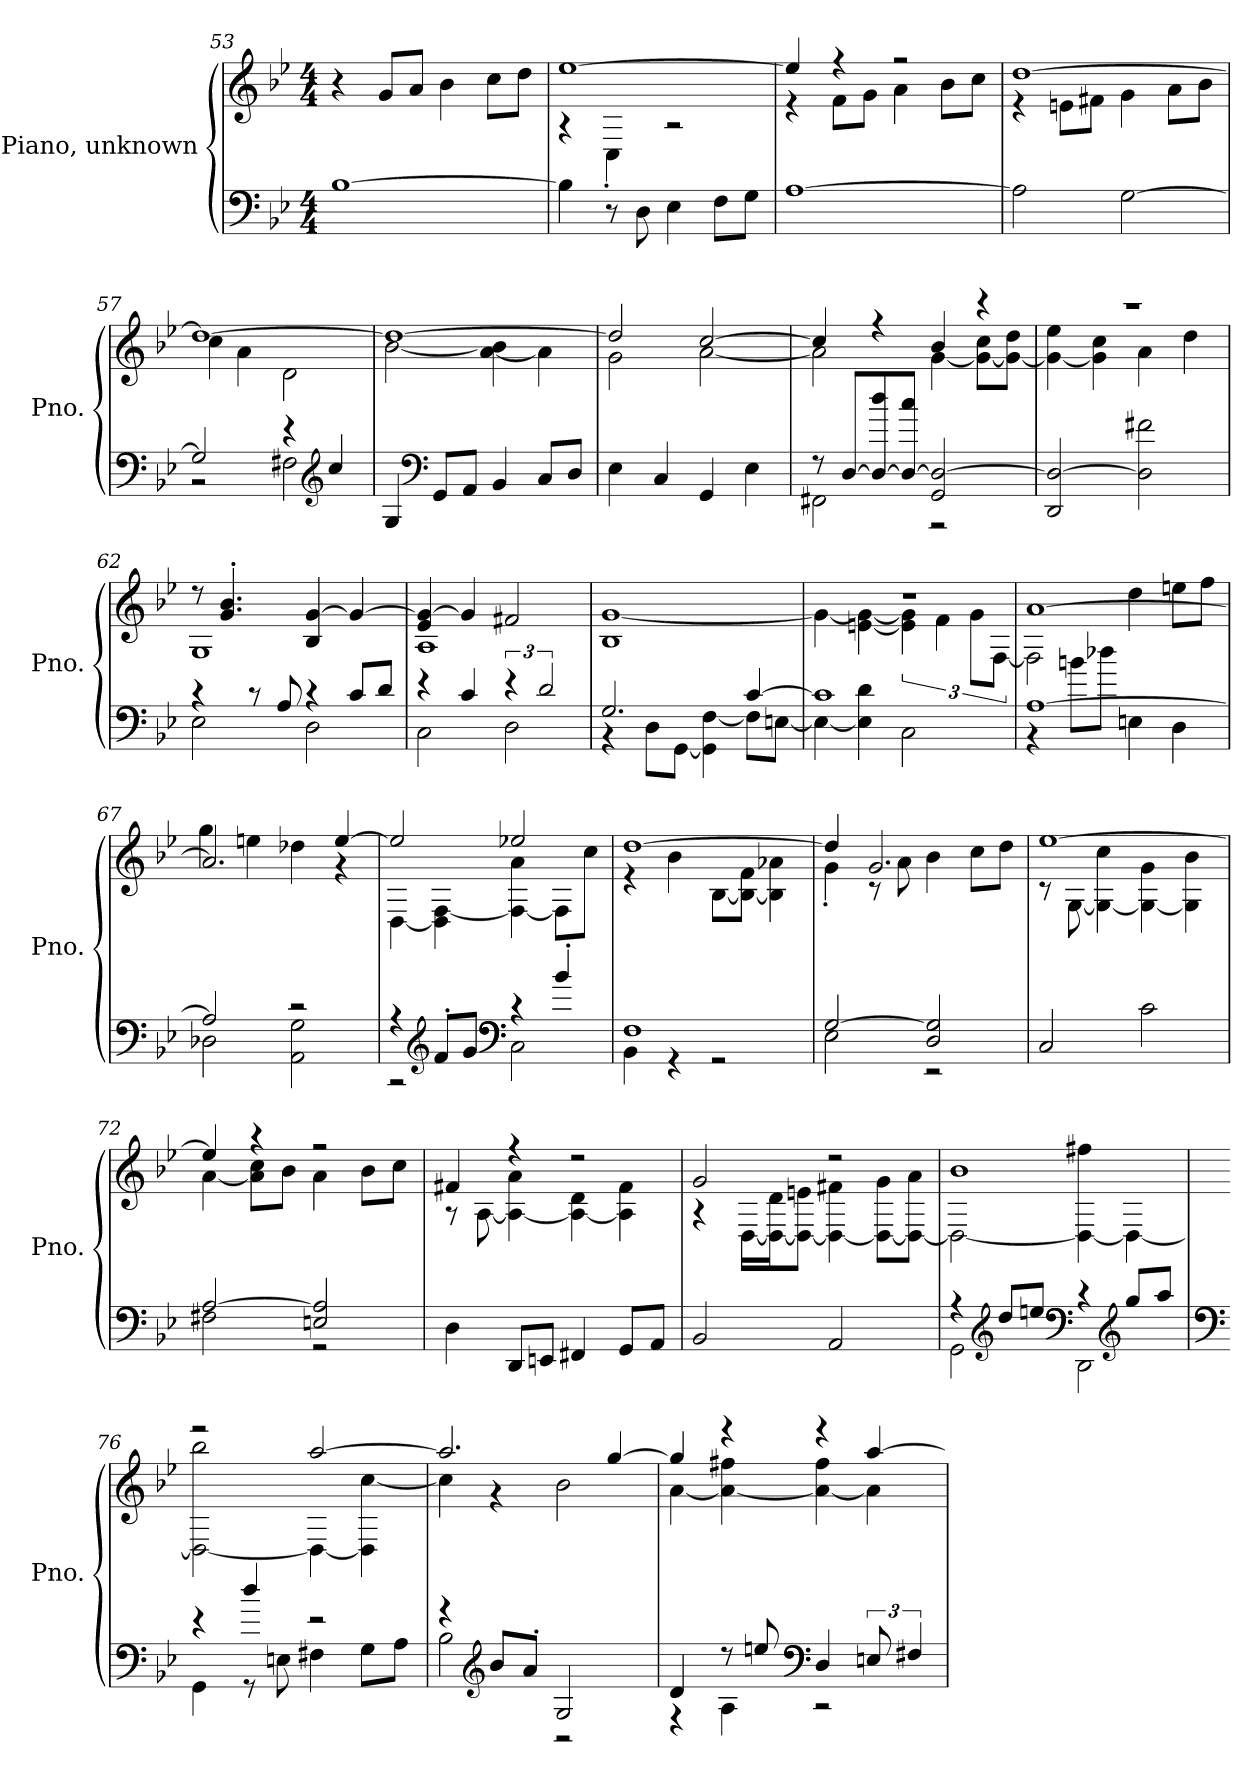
**kern	**kern
*part1	*part1
*staff2	*staff1
*I"Piano, unknown	*
*I'Pno.	*
!!LO:PB:g=z
*clefF4	*clefG2
*k[b-e-]	*k[b-e-]
*M4/4	*M4/4
=53	=53
[1B-	4r
.	8g/L
.	8a/J
.	4b-\
.	8cc\L
.	8dd\J
=54	=54
*	*^
4B-\]	[1ee-	4r
8r	.	4C'\
8D\	.	.
4E-\	.	2r
8F\L	.	.
8G\J	.	.
=55	=55	=55
[1A	4ee-/]	4r
.	4r	8f\L
.	.	8g\J
.	2r	4a\
.	.	8b-\L
.	.	8cc\J
=56	=56	=56
2A\]	[1dd	4r
.	.	8en\L
.	.	8f#X\J
[2G\	.	4g\
.	.	8a\L
.	.	8b-\J
=57	=57	=57
*^	*	*
2G/]	2r	1dd_	4cc\
.	.	.	4a\
4r	2F#X\	.	2d\
*clefG2	*	*	*
4cc/	.	.	.
*v	*v	*	*
=58	=58	=58
4G/	1dd_	[2b-\
*clefF4	*	*
8GG/L	.	.
8AA/J	.	.
4BB-/	.	[4a\ 4b-\]
8C/L	.	4a\]
8D/J	.	.
!!LO:LB:g=z	!!
=59	=59	=59
4E-\	2dd/]	2g\
4C/	.	.
4GG/	[2cc/	[2a\
4E-\	.	.
=60	=60	=60
*^	*	*
8r	2FF#X\	4cc/]	2a\]
[8D/L	.	.	.
8D/_ 8dd/	.	4r	.
8D/_ 8cc/J	.	.	.
2GG/ 2D/_	2r	4b-/	[4g\
.	.	4r	8g\_ 8cc\L
.	.	.	8g\_ 8dd\J
*v	*v	*	*
=61	=61	=61
2DD/ 2D/_	1r	4g\_ 4ee-\
.	.	4g\] 4cc\
2D\] 2f#X\	.	4a\
.	.	4dd\
=62	=62	=62
*^	*	*
4r	2E-\	8r	1G
.	.	4.g/' 4.b-/'	.
8r	.	.	.
8A/	.	.	.
4r	2D\	4B-/ [4g/	.
8c/L	.	4g/_	.
8d/J	.	.	.
=63	=63	=63	=63
4r	2C\	4e-/ 4g/_	1A
4c/	.	4g/]	.
6r	2D\	2f#X/	.
3d/	.	.	.
!!LO:LB:g=z	!!
=64	=64	=64	=64
2.G/	4r	1B-	[1g
.	8D\L	.	.
.	[8GG\J	.	.
.	4GG\] [4F\	.	.
[4c/	8F\L]	.	.
.	[8En\J	.	.
=65	=65	=65	=65
1c]	4E\_	1r	4g\_
.	4E\] 4d\	.	[4en\ 4g\_
.	2C\	.	6e\] 6g\]
.	.	.	6f\
.	.	.	12g\L
.	.	.	[12F\J
=66	=66	=66	=66
[1A	4r	[1a	2F\]
.	8bn\L	.	.
.	8dd-X\J	.	.
.	4En\	.	4dd\
.	4D\	.	8een\L
.	.	.	8ff\J
=67	=67	=67	=67
2A/]	2D-X\	2.a/]	4gg\
.	.	.	4een\
2r	2AA\ 2G\	.	4dd-X\
.	.	[4ee/	4r
!!LO:LB:g=z	!!
=68	=68	=68	=68
4r	2r	2ee/]	[4D\
*clefG2	*	*	*
8f'/L	.	.	4D\] [4F\
8g/J	.	.	.
*clefF4	*	*	*
4r	2C\	2ee-X/	4F\_ 4a\
4b-'/	.	.	8F\L]
.	.	.	8cc\J
=69	=69	=69	=69
1F	4BB-\	[1dd	4r
.	4r	.	4b-\
.	2r	.	[8B-\L
.	.	.	8B-\_ 8f\J
.	.	.	4B-\] 4a-X\
=70	=70	=70	=70
[2G/	2E-\	4dd/]	4g'\
.	.	2.g/	8r
.	.	.	8a\
2D/ 2G/]	2r	.	4b-\
.	.	.	8cc\L
.	.	.	8dd\J
*v	*v	*	*
=71	=71	=71
2C/	[1ee-	8r
.	.	[8G\
.	.	4G\_ 4cc\
2c\	.	4G\_ 4g\
.	.	4G\] 4b-\
=72	=72	=72
*^	*	*
[2A/	2F#X\	4ee-/]	[4a\
.	.	4r	8a\] 8cc\L
.	.	.	8b-\J
2En/ 2A/]	2r	2r	4a\
.	.	.	8b-\L
.	.	.	8cc\J
*v	*v	*	*
!!LO:LB:g=z	!!
=73	=73	=73
4D\	4f#X/	8r
.	.	[8A\
8DD/L	4r	4A\_ 4a\
8EEn/J	.	.
4FF#X/	2r	4A\_ 4d\
8GG/L	.	4A\] 4f#\
8AA/J	.	.
=74	=74	=74
2BB-/	2g/	4r
.	.	[16D\LL
.	.	16D\_ 16d\J
.	.	8D\_ 8en\J
2AA/	2r	4D\_ 4f#X\
.	.	8D\_ 8g\L
.	.	8D\_ 8a\J
=75	=75	=75
*^	*	*
4r	2GG\	1b-	2D\_
*clefG2	*	*	*
8dd/L	.	.	.
8een/J	.	.	.
*clefF4	*	*	*
4r	2DD\	.	4D\_ 4ff#X\
*clefG2	*	*	*
8gg/L	.	.	4D\_
8aa/J	.	.	.
!!LO:LB:g=z	!!
=76	=76	=76	=76
*clefF4	*	*	*
4r	4GG\	2r	2D\_ 2bb-\
4dd/	8r	.	.
.	8En\	.	.
2r	4F#X\	[2aa/	4D\_
.	8G\L	.	4D\] [4cc\
.	8A\J	.	.
=77	=77	=77	=77
4r	2B-\	2.aa/]	4cc\]
*clefG2	*	*	*
8b-/L	.	.	4r
8a'/J	.	.	.
2G/	2r	.	2b-\
.	.	[4gg/	.
=78	=78	=78	=78
4d/	4r	4gg/]	[4a\
8r	4A\	4r	4a\_ 4ff#X\
8een/	.	.	.
*clefF4	*	*	*
4D/	2r	4r	4a\_ 4ff#\
12En/	.	[4aa/	4a\]
6F#X/	.	.	.
*v	*v	*	*
*	*v	*v
=	=
*-	*-
